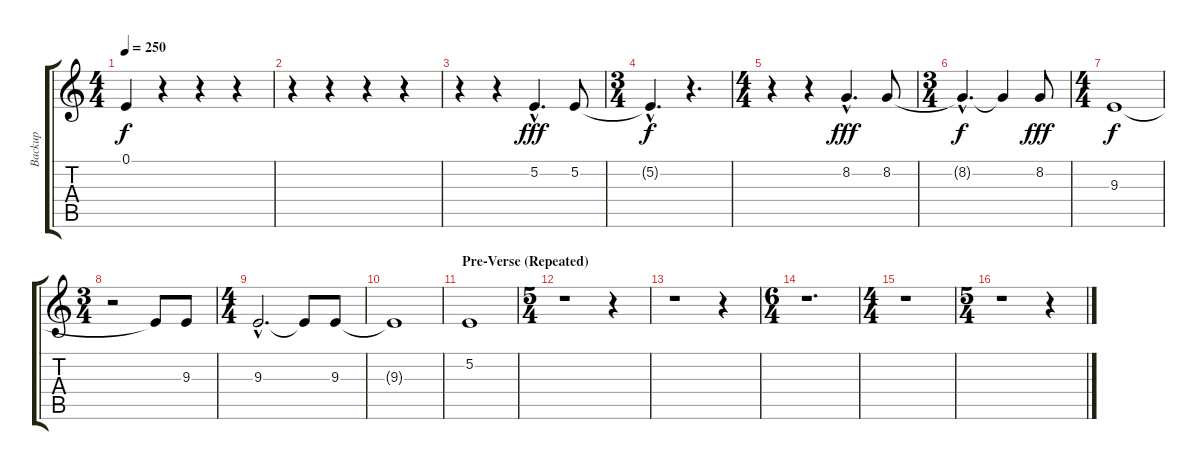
\track ("Backup" "Backup") {instrument voiceoohs}
\staff {score tabs}
\tuning (E4 B3 G3 D3 A2 E2) {hide}
\ts (4 4)
\tempo 250
\clef g2
\ks c
0.1{t}.4{dy f} r.4 r.4 r.4 |
r.4 r.4 r.4 r.4 |
r.4 r.4 5.2{hac}.4{d dy fff} 5.2.8 |
\ts (3 4)
5.2{hac t}.4{d dy f} r.4{d} |
\ts (4 4)
r.4 r.4 8.2{hac}.4{d dy fff} 8.2.8 |
\ts (3 4)
8.2{hac t}.4{d dy f} 8.2{t}.4 8.2.8{dy fff} |
\ts (4 4)
9.3.1{dy f} |
\ts (3 4)
r.2 9.3{t}.8 9.3.8 |
\ts (4 4)
9.3{hac}.2{d} 9.3{t}.8 9.3.8 |
9.3{t}.1 |
\section ("" "Pre-Verse (Repeated)")
5.2.1 |
\ts (5 4)
r.1 r.4 |
r.1 r.4 |
\ts (6 4)
r.1{d} |
\ts (4 4)
r.1 |
\ts (5 4)
r.1 r.4
